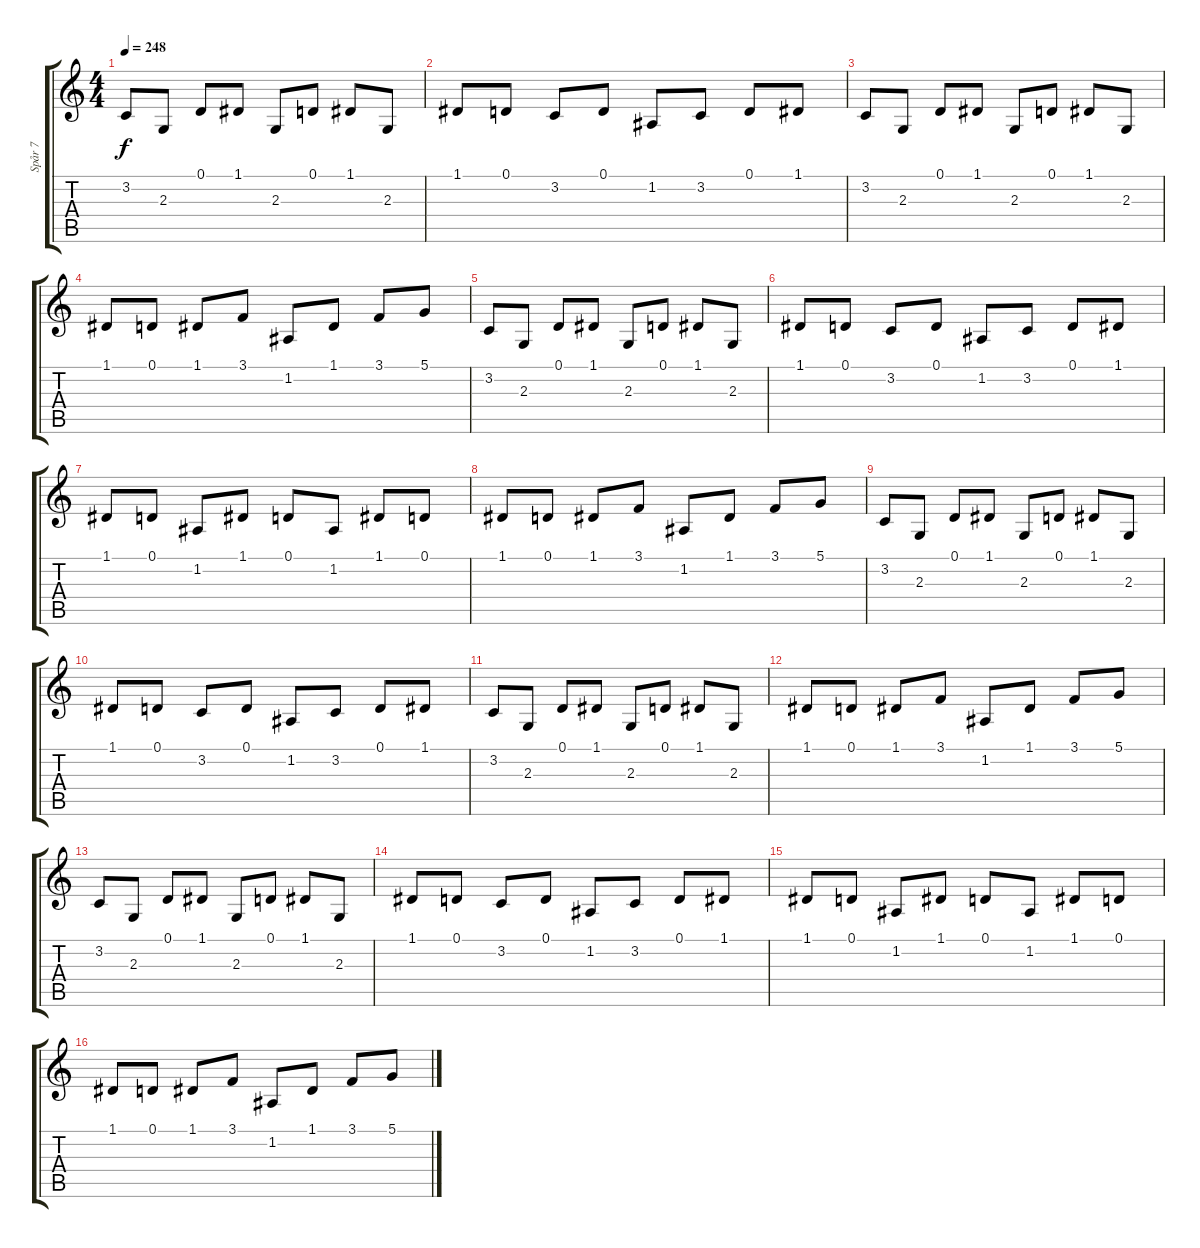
\track ("Spår 7" "Spår 7") {instrument lead2sawtooth}
\staff {score tabs}
\tuning (D4 A3 F3 C3 G2 C2) {hide}
\ts (4 4)
\tempo 248
\clef g2
\ks c
3.2.8{dy f} 2.3.8 0.1.8 1.1.8 2.3.8 0.1.8 1.1.8 2.3.8 |
1.1.8 0.1.8 3.2.8 0.1.8 1.2.8 3.2.8 0.1.8 1.1.8 |
3.2.8 2.3.8 0.1.8 1.1.8 2.3.8 0.1.8 1.1.8 2.3.8 |
1.1.8 0.1.8 1.1.8 3.1.8 1.2.8 1.1.8 3.1.8 5.1.8 |
3.2.8 2.3.8 0.1.8 1.1.8 2.3.8 0.1.8 1.1.8 2.3.8 |
1.1.8 0.1.8 3.2.8 0.1.8 1.2.8 3.2.8 0.1.8 1.1.8 |
1.1.8 0.1.8 1.2.8 1.1.8 0.1.8 1.2.8 1.1.8 0.1.8 |
1.1.8 0.1.8 1.1.8 3.1.8 1.2.8 1.1.8 3.1.8 5.1.8 |
3.2.8 2.3.8 0.1.8 1.1.8 2.3.8 0.1.8 1.1.8 2.3.8 |
1.1.8 0.1.8 3.2.8 0.1.8 1.2.8 3.2.8 0.1.8 1.1.8 |
3.2.8 2.3.8 0.1.8 1.1.8 2.3.8 0.1.8 1.1.8 2.3.8 |
1.1.8 0.1.8 1.1.8 3.1.8 1.2.8 1.1.8 3.1.8 5.1.8 |
3.2.8 2.3.8 0.1.8 1.1.8 2.3.8 0.1.8 1.1.8 2.3.8 |
1.1.8 0.1.8 3.2.8 0.1.8 1.2.8 3.2.8 0.1.8 1.1.8 |
1.1.8 0.1.8 1.2.8 1.1.8 0.1.8 1.2.8 1.1.8 0.1.8 |
1.1.8 0.1.8 1.1.8 3.1.8 1.2.8 1.1.8 3.1.8 5.1.8
